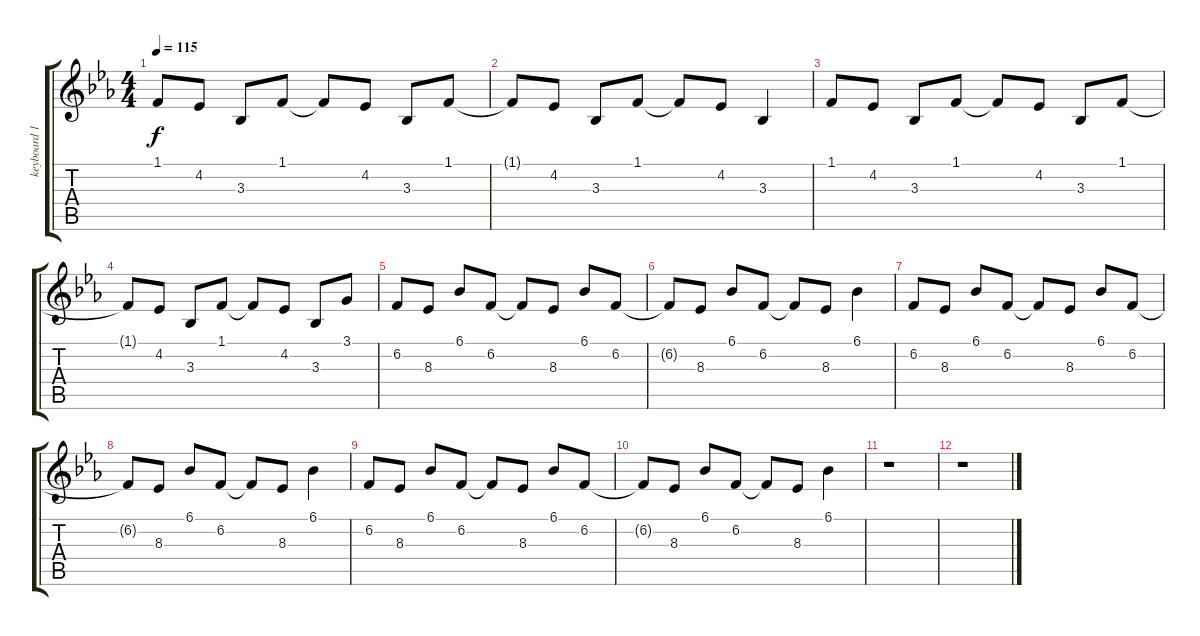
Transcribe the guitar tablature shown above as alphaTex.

\track ("keyboard 1" "keyboard 1") {instrument pad3polysynth}
\staff {score tabs}
\tuning (E4 B3 G3 D3 A2 E2) {hide}
\ts (4 4)
\tempo 115
\clef g2
\ks eb
1.1.8{dy f} 4.2.8 3.3.8 1.1.8 1.1{t}.8 4.2.8 3.3.8 1.1.8 |
1.1{t}.8 4.2.8 3.3.8 1.1.8 1.1{t}.8 4.2.8 3.3.4 |
1.1.8 4.2.8 3.3.8 1.1.8 1.1{t}.8 4.2.8 3.3.8 1.1.8 |
1.1{t}.8 4.2.8 3.3.8 1.1.8 1.1{t}.8 4.2.8 3.3.8 3.1.8 |
6.2.8 8.3.8 6.1.8 6.2.8 6.2{t}.8 8.3.8 6.1.8 6.2.8 |
6.2{t}.8 8.3.8 6.1.8 6.2.8 6.2{t}.8 8.3.8 6.1.4 |
6.2.8 8.3.8 6.1.8 6.2.8 6.2{t}.8 8.3.8 6.1.8 6.2.8 |
6.2{t}.8 8.3.8 6.1.8 6.2.8 6.2{t}.8 8.3.8 6.1.4 |
6.2.8 8.3.8 6.1.8 6.2.8 6.2{t}.8 8.3.8 6.1.8 6.2.8 |
6.2{t}.8 8.3.8 6.1.8 6.2.8 6.2{t}.8 8.3.8 6.1.4 |
r.1 |
r.1
